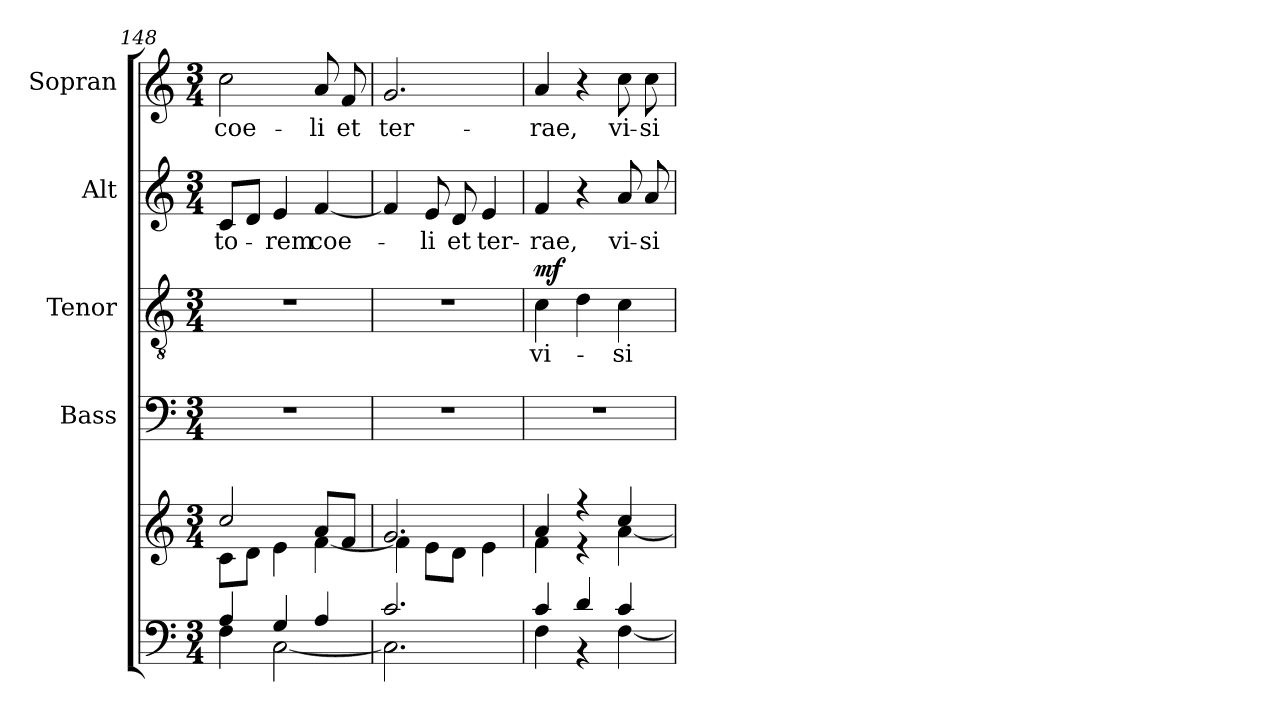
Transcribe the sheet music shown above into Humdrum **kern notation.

**kern	**kern	**kern	**kern	**text	**dynam	**kern	**text	**kern	**text
*part5	*part5	*part4	*part3	*part3	*part3	*part2	*part2	*part1	*part1
*staff6	*staff5	*staff4	*staff3	*staff3	*staff3	*staff2	*staff2	*staff1	*staff1
*	*	*I"Bass	*I"Tenor	*	*	*I"Alt	*	*I"Sopran	*
*	*	*I'B.	*I'T.	*	*	*I'A.	*	*I'S.	*
*clefF4	*clefG2	*clefF4	*clefGv2	*	*	*clefG2	*	*clefG2	*
*k[]	*k[]	*k[]	*k[]	*	*	*k[]	*	*k[]	*
*C:	*C:	*C:	*C:	*	*	*C:	*	*C:	*
*M3/4	*M3/4	*M3/4	*M3/4	*	*	*M3/4	*	*M3/4	*
=148	=148	=148	=148	=148	=148	=148	=148	=148	=148
*^	*^	*	*	*	*	*	*	*	*
!	!	!	!	!	!	!	!	!	!LO:LY:b	!	!LO:LY:b
4A/	4F\	2cc/	8c\L	2.r	2.r	.	.	8c/L	-to-	2cc\	coe-
.	.	.	8d\J	.	.	.	.	8d/J	.	.	.
!	!	!	!	!	!	!	!	!	!LO:LY:b	!	!
4G/	[<2C\	.	4e\	.	.	.	.	4e/	-rem	.	.
!	!	!	!	!	!	!	!	!	!LO:LY:b	!	!LO:LY:b
4A/	.	8a/L	[<4f\	.	.	.	.	[4f/	coe-	8a/	-li
!	!	!	!	!	!	!	!	!	!	!	!LO:LY:b
.	.	8f/J	.	.	.	.	.	.	.	8f/	et
=149	=149	=149	=149	=149	=149	=149	=149	=149	=149	=149	=149
!	!	!	!	!	!	!	!	!	!	!	!LO:LY:b
2.c/	2.C\]	2.g/	4f\]	2.r	2.r	.	.	4f/]	.	2.g/	ter-
!	!	!	!	!	!	!	!	!	!LO:LY:b	!	!
.	.	.	8e\L	.	.	.	.	8e/	-li	.	.
!	!	!	!	!	!	!	!	!	!LO:LY:b	!	!
.	.	.	8d\J	.	.	.	.	8d/	et	.	.
!	!	!	!	!	!	!	!	!	!LO:LY:b	!	!
.	.	.	4e\	.	.	.	.	4e/	ter-	.	.
=150	=150	=150	=150	=150	=150	=150	=150	=150	=150	=150	=150
!	!	!	!	!	!	!LO:LY:b	!LO:DY:a	!	!LO:LY:b	!	!LO:LY:b
4c/	4F\	4a/	4f\	2.r	4c\	vi-	mf	4f/	-rae,	4a/	-rae,
4d/	4r	4r	4r	.	4d\	.	.	4r	.	4r	.
!	!	!	!	!	!	!LO:LY:b	!	!	!LO:LY:b	!	!LO:LY:b
4c/	[<4F\	4cc/	[<4a\	.	4c\	-si-	.	8a/	vi-	8cc\	vi-
!	!	!	!	!	!	!	!	!	!LO:LY:b	!	!LO:LY:b
.	.	.	.	.	.	.	.	8a/	-si-	8cc\	-si-
*v	*v	*	*	*	*	*	*	*	*	*	*
*	*v	*v	*	*	*	*	*	*	*	*
=	=	=	=	=	=	=	=	=	=
*-	*-	*-	*-	*-	*-	*-	*-	*-	*-
